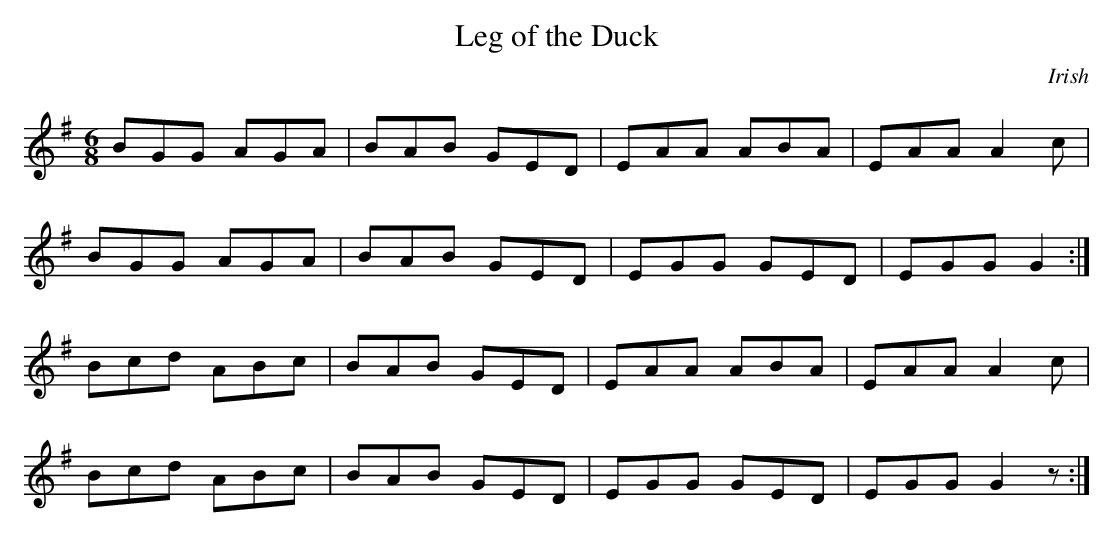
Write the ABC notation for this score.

X:1
T:Leg of the Duck
M:6/8
K:G
BGG AGA | BAB GED | EAA ABA | EAA A2 c |
BGG AGA | BAB GED | EGG GED | EGG G2 :|
Bcd ABc | BAB GED | EAA ABA | EAA A2 c |
Bcd ABc | BAB GED | EGG GED | EGG G2 z :|
